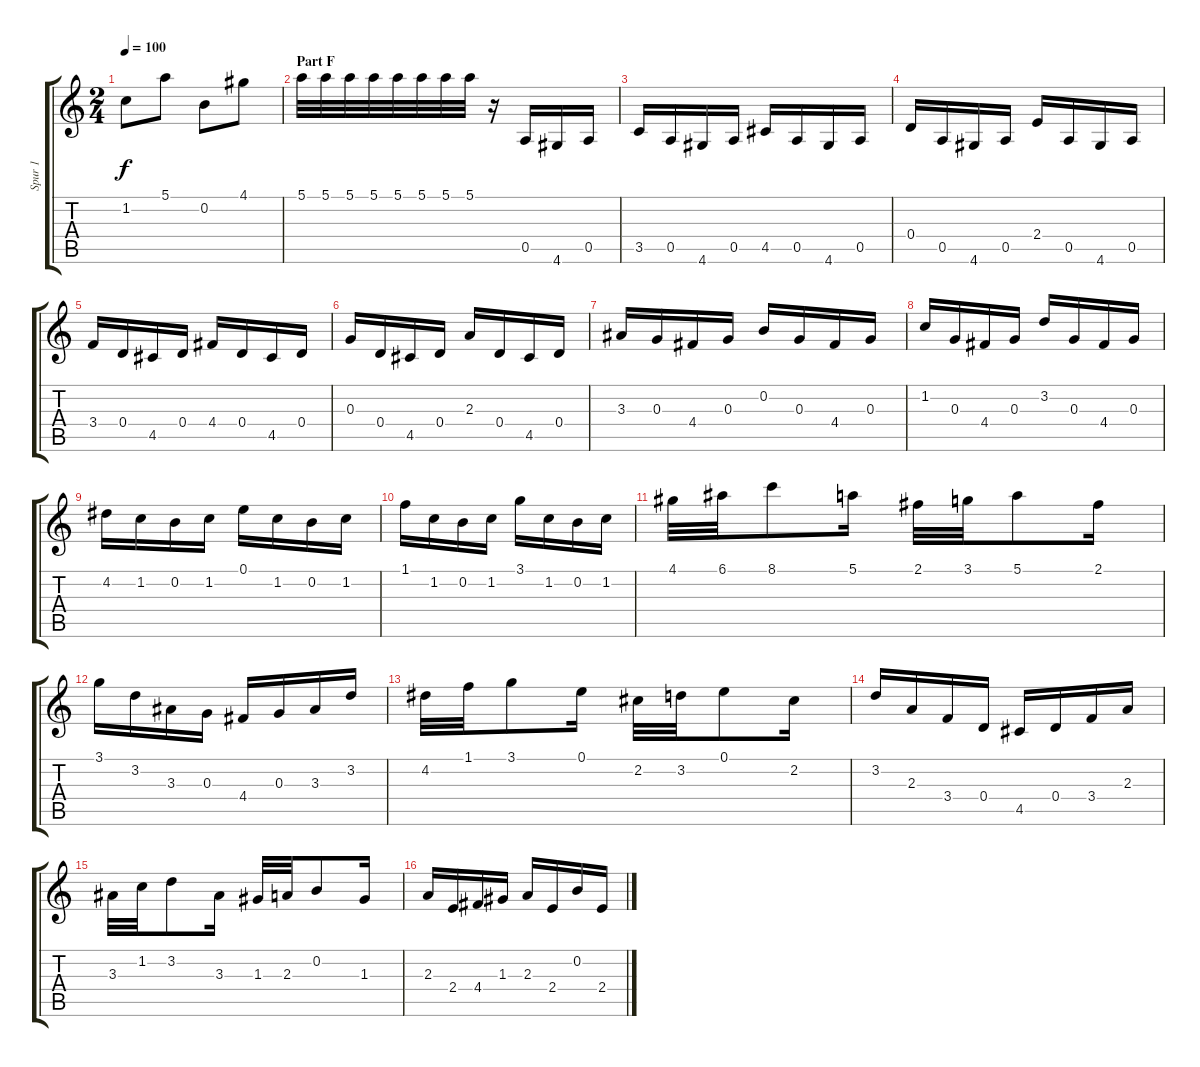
\track ("Spur 1" "Spur 1") {instrument electricguitarclean}
\staff {score tabs}
\tuning (E4 B3 G3 D3 A2 E2) {hide}
\ts (2 4)
\tempo 100
\clef g2
\ks c
1.2.8{dy f} 5.1.8 0.2.8 4.1.8 |
\section ("" "Part F")
5.1.32 5.1.32 5.1.32 5.1.32 5.1.32 5.1.32 5.1.32 5.1.32 r.16 0.5.16{volume 8} 4.6.16 0.5.16 |
3.5.16 0.5.16 4.6.16 0.5.16 4.5.16 0.5.16 4.6.16 0.5.16 |
0.4.16 0.5.16 4.6.16 0.5.16 2.4.16 0.5.16 4.6.16 0.5.16 |
3.4.16 0.4.16 4.5.16 0.4.16 4.4.16 0.4.16 4.5.16 0.4.16 |
0.3.16 0.4.16 4.5.16 0.4.16 2.3.16 0.4.16 4.5.16 0.4.16 |
3.3.16 0.3.16 4.4.16 0.3.16 0.2.16 0.3.16 4.4.16 0.3.16 |
1.2.16 0.3.16 4.4.16 0.3.16 3.2.16 0.3.16 4.4.16 0.3.16 |
4.2.16{volume 10} 1.2.16 0.2.16 1.2.16 0.1.16 1.2.16 0.2.16 1.2.16 |
1.1.16 1.2.16 0.2.16 1.2.16 3.1.16 1.2.16 0.2.16 1.2.16 |
4.1.32 6.1.32 8.1.8 5.1.16 2.1.32 3.1.32 5.1.8 2.1.16 |
3.1.16 3.2.16 3.3.16 0.3.16 4.4.16 0.3.16 3.3.16 3.2.16 |
4.2.32 1.1.32 3.1.8 0.1.16 2.2.32 3.2.32 0.1.8 2.2.16 |
3.2.16 2.3.16 3.4.16 0.4.16 4.5.16 0.4.16 3.4.16 2.3.16 |
3.3.32 1.2.32 3.2.8 3.3.16 1.3.32 2.3.32 0.2.8 1.3.16 |
2.3.16 2.4.16 4.4.16 1.3.16 2.3.16 2.4.16 0.2.16 2.4.16
